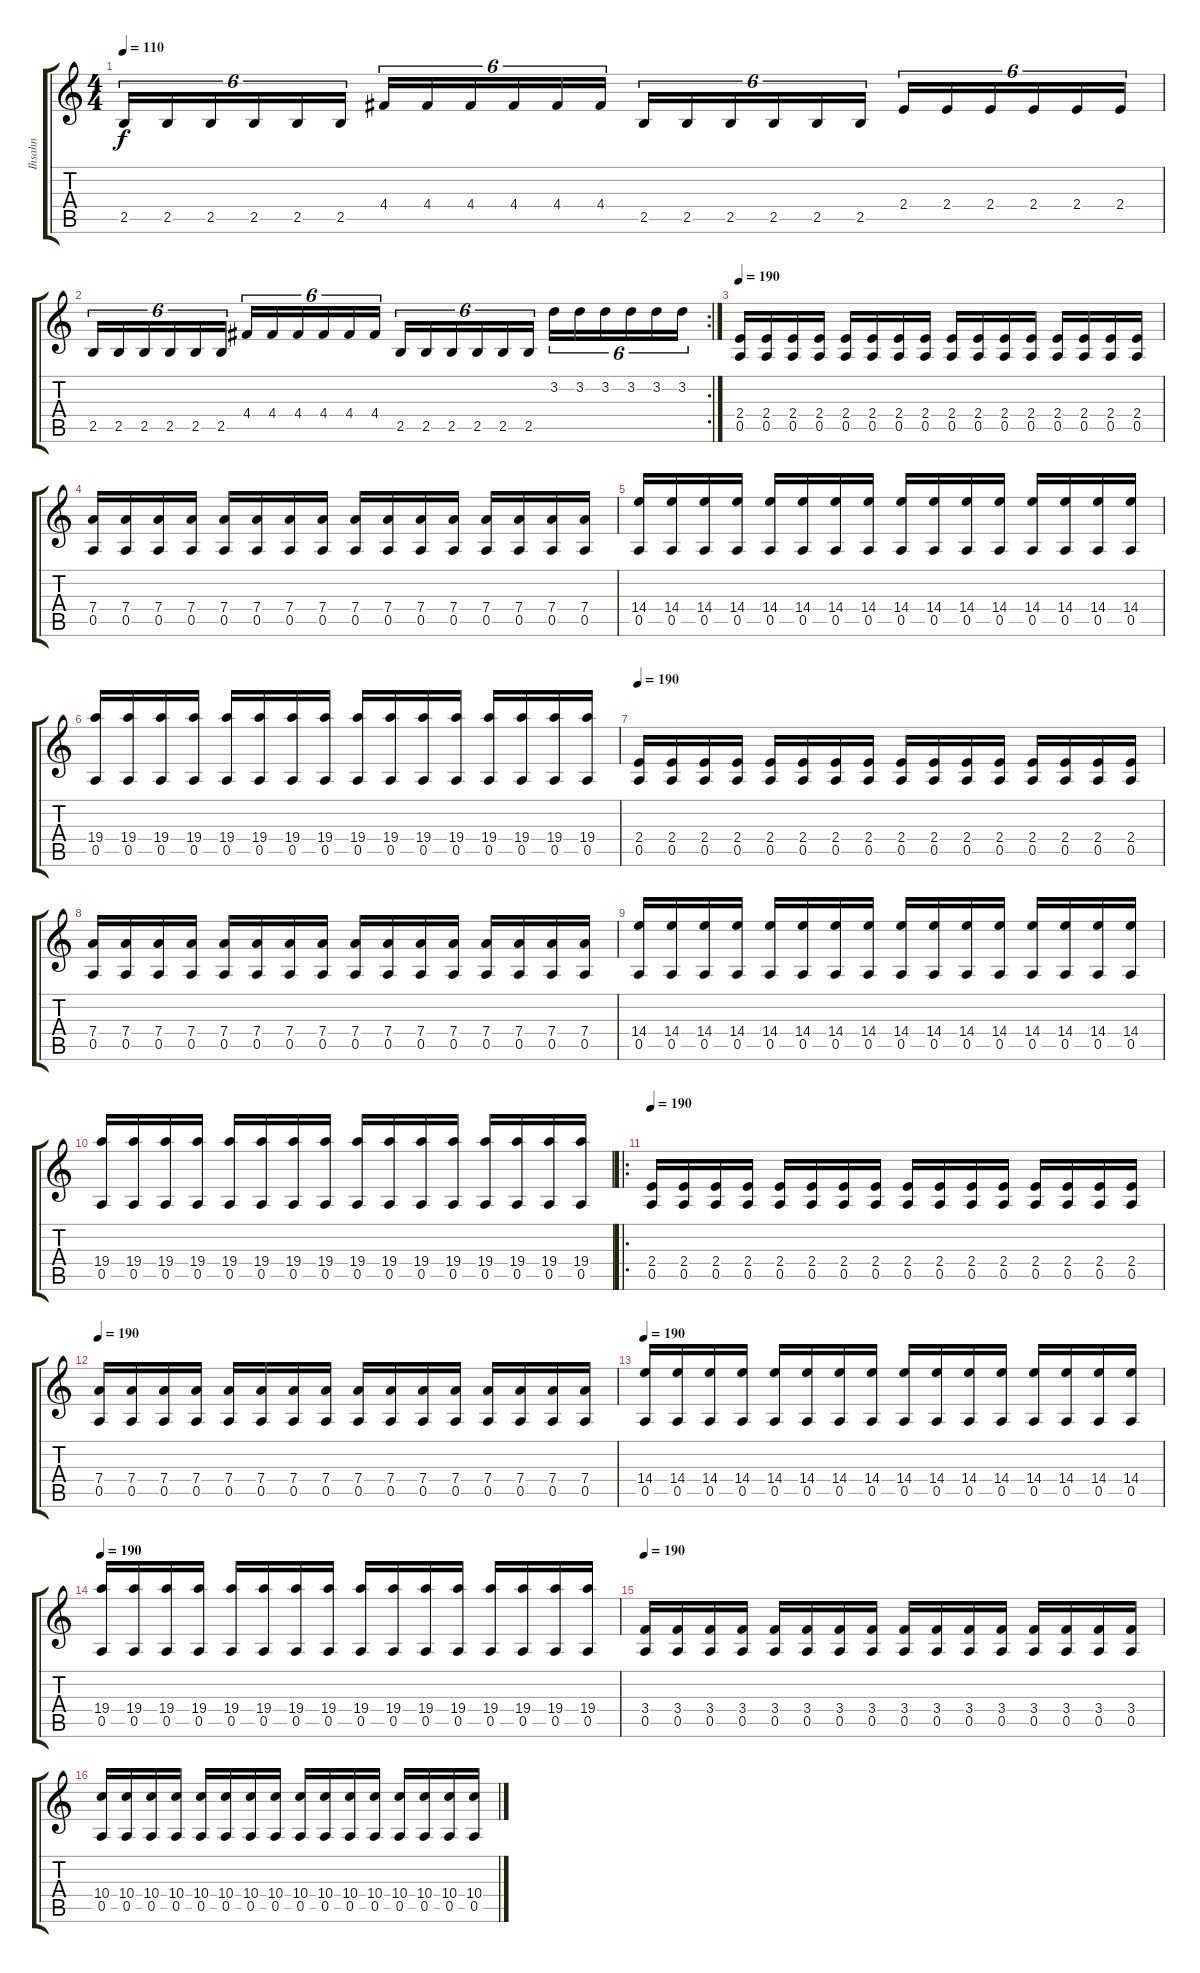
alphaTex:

\track ("Ihsahn" "Ihsahn") {instrument distortionguitar}
\staff {score tabs}
\tuning (E4 B3 G3 D3 A2 E2) {hide}
\ts (4 4)
\tempo 110
\clef g2
\ks c
2.5.16{tu (6 4) dy f} 2.5.16{tu (6 4)} 2.5.16{tu (6 4)} 2.5.16{tu (6 4)} 2.5.16{tu (6 4)} 2.5.16{tu (6 4)} 4.4.16{tu (6 4)} 4.4.16{tu (6 4)} 4.4.16{tu (6 4)} 4.4.16{tu (6 4)} 4.4.16{tu (6 4)} 4.4.16{tu (6 4)} 2.5.16{tu (6 4)} 2.5.16{tu (6 4)} 2.5.16{tu (6 4)} 2.5.16{tu (6 4)} 2.5.16{tu (6 4)} 2.5.16{tu (6 4)} 2.4.16{tu (6 4)} 2.4.16{tu (6 4)} 2.4.16{tu (6 4)} 2.4.16{tu (6 4)} 2.4.16{tu (6 4)} 2.4.16{tu (6 4)} |
\rc 2
2.5.16{tu (6 4)} 2.5.16{tu (6 4)} 2.5.16{tu (6 4)} 2.5.16{tu (6 4)} 2.5.16{tu (6 4)} 2.5.16{tu (6 4)} 4.4.16{tu (6 4)} 4.4.16{tu (6 4)} 4.4.16{tu (6 4)} 4.4.16{tu (6 4)} 4.4.16{tu (6 4)} 4.4.16{tu (6 4)} 2.5.16{tu (6 4)} 2.5.16{tu (6 4)} 2.5.16{tu (6 4)} 2.5.16{tu (6 4)} 2.5.16{tu (6 4)} 2.5.16{tu (6 4)} 3.2.16{tu (6 4)} 3.2.16{tu (6 4)} 3.2.16{tu (6 4)} 3.2.16{tu (6 4)} 3.2.16{tu (6 4)} 3.2.16{tu (6 4)} |
\tempo 190
(2.4 0.5).16 (2.4 0.5).16 (2.4 0.5).16 (2.4 0.5).16 (2.4 0.5).16 (2.4 0.5).16 (2.4 0.5).16 (2.4 0.5).16 (2.4 0.5).16 (2.4 0.5).16 (2.4 0.5).16 (2.4 0.5).16 (2.4 0.5).16 (2.4 0.5).16 (2.4 0.5).16 (2.4 0.5).16 |
(7.4 0.5).16 (7.4 0.5).16 (7.4 0.5).16 (7.4 0.5).16 (7.4 0.5).16 (7.4 0.5).16 (7.4 0.5).16 (7.4 0.5).16 (7.4 0.5).16 (7.4 0.5).16 (7.4 0.5).16 (7.4 0.5).16 (7.4 0.5).16 (7.4 0.5).16 (7.4 0.5).16 (7.4 0.5).16 |
(14.4 0.5).16 (14.4 0.5).16 (14.4 0.5).16 (14.4 0.5).16 (14.4 0.5).16 (14.4 0.5).16 (14.4 0.5).16 (14.4 0.5).16 (14.4 0.5).16 (14.4 0.5).16 (14.4 0.5).16 (14.4 0.5).16 (14.4 0.5).16 (14.4 0.5).16 (14.4 0.5).16 (14.4 0.5).16 |
(19.4 0.5).16 (19.4 0.5).16 (19.4 0.5).16 (19.4 0.5).16 (19.4 0.5).16 (19.4 0.5).16 (19.4 0.5).16 (19.4 0.5).16 (19.4 0.5).16 (19.4 0.5).16 (19.4 0.5).16 (19.4 0.5).16 (19.4 0.5).16 (19.4 0.5).16 (19.4 0.5).16 (19.4 0.5).16 |
\tempo 190
(2.4 0.5).16 (2.4 0.5).16 (2.4 0.5).16 (2.4 0.5).16 (2.4 0.5).16 (2.4 0.5).16 (2.4 0.5).16 (2.4 0.5).16 (2.4 0.5).16 (2.4 0.5).16 (2.4 0.5).16 (2.4 0.5).16 (2.4 0.5).16 (2.4 0.5).16 (2.4 0.5).16 (2.4 0.5).16 |
(7.4 0.5).16 (7.4 0.5).16 (7.4 0.5).16 (7.4 0.5).16 (7.4 0.5).16 (7.4 0.5).16 (7.4 0.5).16 (7.4 0.5).16 (7.4 0.5).16 (7.4 0.5).16 (7.4 0.5).16 (7.4 0.5).16 (7.4 0.5).16 (7.4 0.5).16 (7.4 0.5).16 (7.4 0.5).16 |
(14.4 0.5).16 (14.4 0.5).16 (14.4 0.5).16 (14.4 0.5).16 (14.4 0.5).16 (14.4 0.5).16 (14.4 0.5).16 (14.4 0.5).16 (14.4 0.5).16 (14.4 0.5).16 (14.4 0.5).16 (14.4 0.5).16 (14.4 0.5).16 (14.4 0.5).16 (14.4 0.5).16 (14.4 0.5).16 |
(19.4 0.5).16 (19.4 0.5).16 (19.4 0.5).16 (19.4 0.5).16 (19.4 0.5).16 (19.4 0.5).16 (19.4 0.5).16 (19.4 0.5).16 (19.4 0.5).16 (19.4 0.5).16 (19.4 0.5).16 (19.4 0.5).16 (19.4 0.5).16 (19.4 0.5).16 (19.4 0.5).16 (19.4 0.5).16 |
\ro
\tempo 190
(2.4 0.5).16 (2.4 0.5).16 (2.4 0.5).16 (2.4 0.5).16 (2.4 0.5).16 (2.4 0.5).16 (2.4 0.5).16 (2.4 0.5).16 (2.4 0.5).16 (2.4 0.5).16 (2.4 0.5).16 (2.4 0.5).16 (2.4 0.5).16 (2.4 0.5).16 (2.4 0.5).16 (2.4 0.5).16 |
\tempo 190
(7.4 0.5).16 (7.4 0.5).16 (7.4 0.5).16 (7.4 0.5).16 (7.4 0.5).16 (7.4 0.5).16 (7.4 0.5).16 (7.4 0.5).16 (7.4 0.5).16 (7.4 0.5).16 (7.4 0.5).16 (7.4 0.5).16 (7.4 0.5).16 (7.4 0.5).16 (7.4 0.5).16 (7.4 0.5).16 |
\tempo 190
(14.4 0.5).16 (14.4 0.5).16 (14.4 0.5).16 (14.4 0.5).16 (14.4 0.5).16 (14.4 0.5).16 (14.4 0.5).16 (14.4 0.5).16 (14.4 0.5).16 (14.4 0.5).16 (14.4 0.5).16 (14.4 0.5).16 (14.4 0.5).16 (14.4 0.5).16 (14.4 0.5).16 (14.4 0.5).16 |
\tempo 190
(19.4 0.5).16 (19.4 0.5).16 (19.4 0.5).16 (19.4 0.5).16 (19.4 0.5).16 (19.4 0.5).16 (19.4 0.5).16 (19.4 0.5).16 (19.4 0.5).16 (19.4 0.5).16 (19.4 0.5).16 (19.4 0.5).16 (19.4 0.5).16 (19.4 0.5).16 (19.4 0.5).16 (19.4 0.5).16 |
\tempo 190
(3.4 0.5).16 (3.4 0.5).16 (3.4 0.5).16 (3.4 0.5).16 (3.4 0.5).16 (3.4 0.5).16 (3.4 0.5).16 (3.4 0.5).16 (3.4 0.5).16 (3.4 0.5).16 (3.4 0.5).16 (3.4 0.5).16 (3.4 0.5).16 (3.4 0.5).16 (3.4 0.5).16 (3.4 0.5).16 |
(10.4 0.5).16 (10.4 0.5).16 (10.4 0.5).16 (10.4 0.5).16 (10.4 0.5).16 (10.4 0.5).16 (10.4 0.5).16 (10.4 0.5).16 (10.4 0.5).16 (10.4 0.5).16 (10.4 0.5).16 (10.4 0.5).16 (10.4 0.5).16 (10.4 0.5).16 (10.4 0.5).16 (10.4 0.5).16
